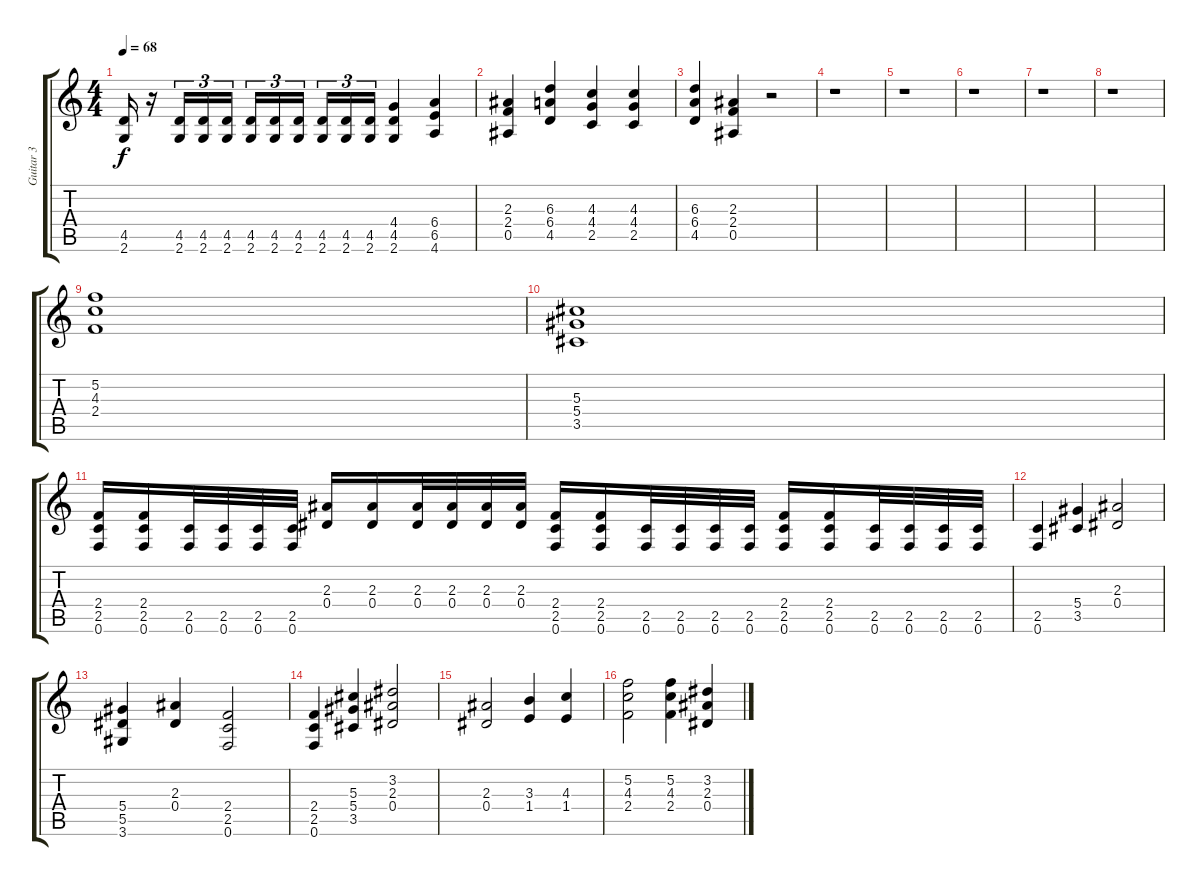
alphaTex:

\track ("Guitar 3" "Guitar 3") {instrument distortionguitar}
\staff {score tabs}
\tuning (F4 C4 Ab3 Eb3 Bb2 F2) {hide}
\ts (4 4)
\tempo 68
\clef g2
\ks c
(4.5 2.6).16{dy f} r.16 (4.5 2.6).16{tu (3 2)} (4.5 2.6).16{tu (3 2)} (4.5 2.6).16{tu (3 2)} (4.5 2.6).16{tu (3 2)} (4.5 2.6).16{tu (3 2)} (4.5 2.6).16{tu (3 2)} (4.5 2.6).16{tu (3 2)} (4.5 2.6).16{tu (3 2)} (4.5 2.6).16{tu (3 2)} (4.4 4.5 2.6).4 (6.4 6.5 4.6).4 |
(2.3 2.4 0.5).4 (6.3 6.4 4.5).4 (4.3 4.4 2.5).4 (4.3 4.4 2.5).4 |
(6.3 6.4 4.5).4 (2.3 2.4 0.5).4 r.2 |
\section ("" "")
r.1 |
r.1 |
r.1 |
r.1 |
r.1 |
\section ("" "")
(5.2 4.3 2.4).1 |
(5.3 5.4 3.5).1 |
(2.4 2.5 0.6).16 (2.4 2.5 0.6).16 (2.5 0.6).32 (2.5 0.6).32 (2.5 0.6).32 (2.5 0.6).32 (2.3 0.4).16 (2.3 0.4).16 (2.3 0.4).32 (2.3 0.4).32 (2.3 0.4).32 (2.3 0.4).32 (2.4 2.5 0.6).16 (2.4 2.5 0.6).16 (2.5 0.6).32 (2.5 0.6).32 (2.5 0.6).32 (2.5 0.6).32 (2.4 2.5 0.6).16 (2.4 2.5 0.6).16 (2.5 0.6).32 (2.5 0.6).32 (2.5 0.6).32 (2.5 0.6).32 |
(2.5 0.6).4 (5.4 3.5).4 (2.3 0.4).2 |
(5.4 5.5 3.6).4 (2.3 0.4).4 (2.4 2.5 0.6).2 |
(2.4 2.5 0.6).4 (5.3 5.4 3.5).4 (3.2 2.3 0.4).2 |
(2.3 0.4).2 (3.3 1.4).4 (4.3 1.4).4 |
(5.2 4.3 2.4).2 (5.2 4.3 2.4).4 (3.2 2.3 0.4).4
